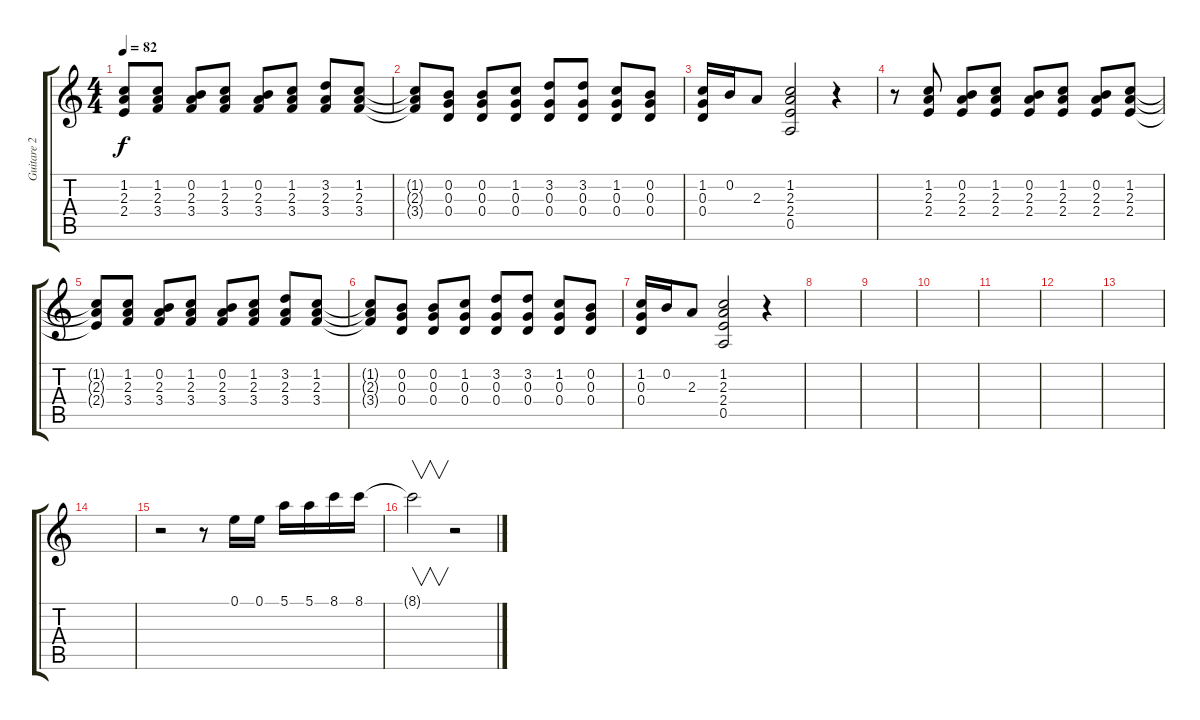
\track ("Guitare 2" "Guitare 2") {instrument acousticguitarnylon}
\staff {score tabs}
\tuning (E4 B3 G3 D3 A2 E2) {hide}
\ts (4 4)
\tempo 82
\clef g2
\ks c
(1.2{t} 2.3{t} 2.4{t}).8{dy f} (1.2 2.3 3.4).8 (0.2 2.3 3.4).8 (1.2 2.3 3.4).8 (0.2 2.3 3.4).8 (1.2 2.3 3.4).8 (3.2 2.3 3.4).8 (1.2 2.3 3.4).8 |
(1.2{t} 2.3{t} 3.4{t}).8 (0.2 0.3 0.4).8 (0.2 0.3 0.4).8 (1.2 0.3 0.4).8 (3.2 0.3 0.4).8 (3.2 0.3 0.4).8 (1.2 0.3 0.4).8 (0.2 0.3 0.4).8 |
(1.2 0.3 0.4).16 0.2.16 2.3.8 (1.2 2.3 2.4 0.5).2 r.4 |
r.8 (1.2 2.3 2.4).8 (0.2 2.3 2.4).8 (1.2 2.3 2.4).8 (0.2 2.3 2.4).8 (1.2 2.3 2.4).8 (0.2 2.3 2.4).8 (1.2 2.3 2.4).8 |
(1.2{t} 2.3{t} 2.4{t}).8 (1.2 2.3 3.4).8 (0.2 2.3 3.4).8 (1.2 2.3 3.4).8 (0.2 2.3 3.4).8 (1.2 2.3 3.4).8 (3.2 2.3 3.4).8 (1.2 2.3 3.4).8 |
(1.2{t} 2.3{t} 3.4{t}).8 (0.2 0.3 0.4).8 (0.2 0.3 0.4).8 (1.2 0.3 0.4).8 (3.2 0.3 0.4).8 (3.2 0.3 0.4).8 (1.2 0.3 0.4).8 (0.2 0.3 0.4).8 |
(1.2 0.3 0.4).16 0.2.16 2.3.8 (1.2 2.3 2.4 0.5).2 r.4 |
|
|
|
|
|
|
|
r.2 r.8 0.1.16 0.1.16 5.1.16 5.1.16 8.1.16 8.1.16 |
8.1{t}.2{v} r.2
